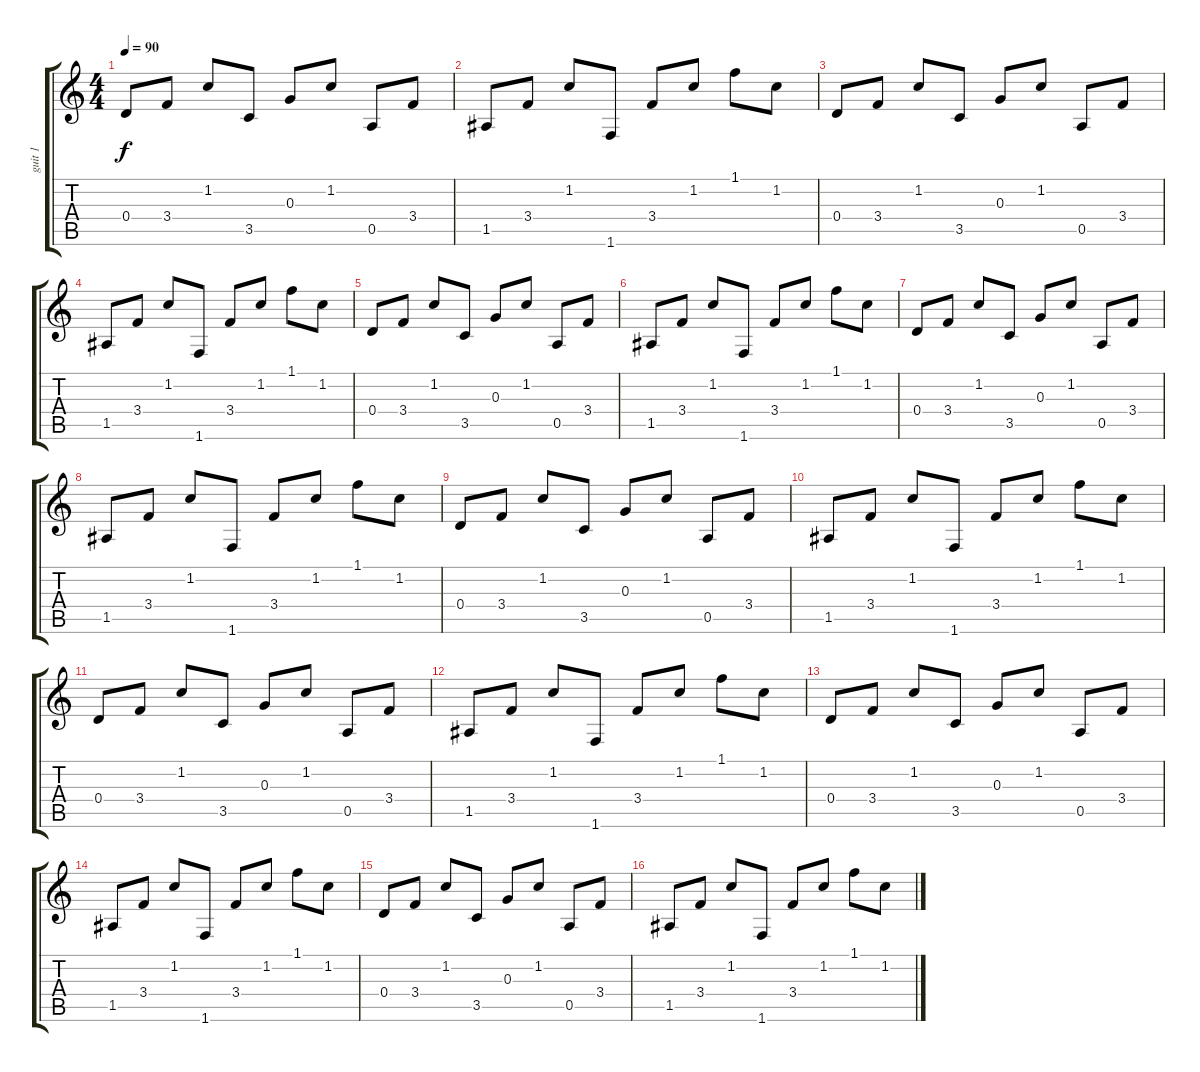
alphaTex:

\track ("guit 1" "guit 1") {instrument acousticguitarnylon}
\staff {score tabs}
\tuning (E4 B3 G3 D3 A2 E2) {hide}
\ts (4 4)
\tempo 90
\clef g2
\ks c
0.4.8{dy f} 3.4.8 1.2.8 3.5.8 0.3.8 1.2.8 0.5.8 3.4.8 |
1.5.8 3.4.8 1.2.8 1.6.8 3.4.8 1.2.8 1.1.8 1.2.8 |
0.4.8 3.4.8 1.2.8 3.5.8 0.3.8 1.2.8 0.5.8 3.4.8 |
1.5.8 3.4.8 1.2.8 1.6.8 3.4.8 1.2.8 1.1.8 1.2.8 |
0.4.8 3.4.8 1.2.8 3.5.8 0.3.8 1.2.8 0.5.8 3.4.8 |
1.5.8 3.4.8 1.2.8 1.6.8 3.4.8 1.2.8 1.1.8 1.2.8 |
0.4.8 3.4.8 1.2.8 3.5.8 0.3.8 1.2.8 0.5.8 3.4.8 |
1.5.8 3.4.8 1.2.8 1.6.8 3.4.8 1.2.8 1.1.8 1.2.8 |
0.4.8 3.4.8 1.2.8 3.5.8 0.3.8 1.2.8 0.5.8 3.4.8 |
1.5.8 3.4.8 1.2.8 1.6.8 3.4.8 1.2.8 1.1.8 1.2.8 |
0.4.8 3.4.8 1.2.8 3.5.8 0.3.8 1.2.8 0.5.8 3.4.8 |
1.5.8 3.4.8 1.2.8 1.6.8 3.4.8 1.2.8 1.1.8 1.2.8 |
0.4.8 3.4.8 1.2.8 3.5.8 0.3.8 1.2.8 0.5.8 3.4.8 |
1.5.8 3.4.8 1.2.8 1.6.8 3.4.8 1.2.8 1.1.8 1.2.8 |
0.4.8 3.4.8 1.2.8 3.5.8 0.3.8 1.2.8 0.5.8 3.4.8 |
1.5.8 3.4.8 1.2.8 1.6.8 3.4.8 1.2.8 1.1.8 1.2.8
